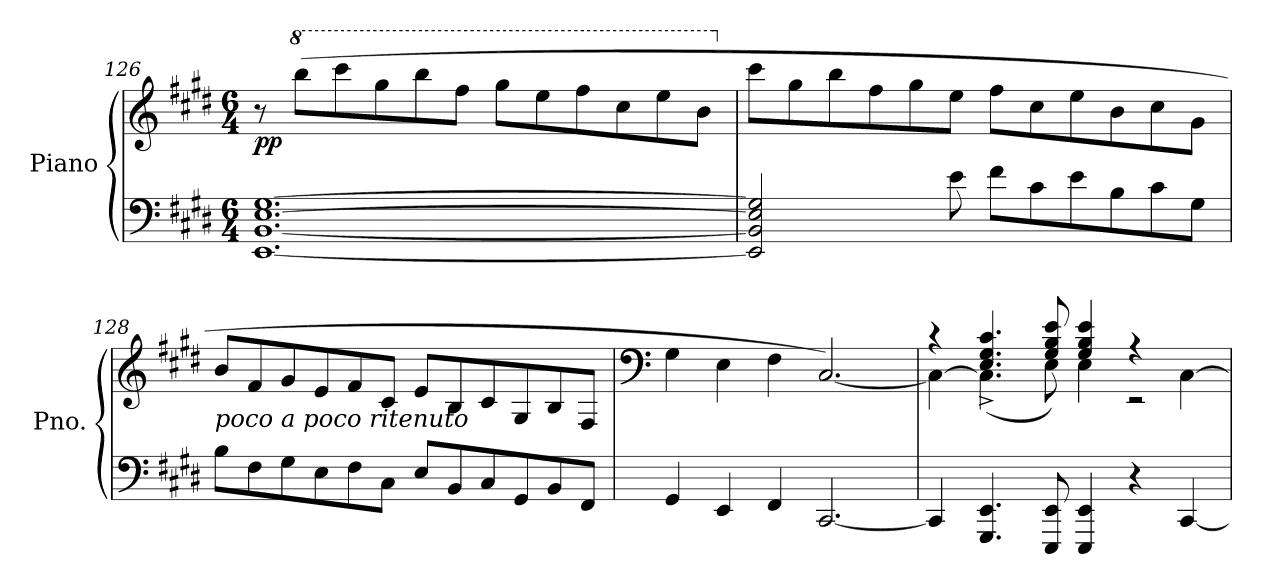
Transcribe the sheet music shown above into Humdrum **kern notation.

**kern	**kern	**dynam
*part1	*part1	*part1
*staff2	*staff1	*staff1/2
*I"Piano	*	*
*I'Pno.	*	*
!!LO:PB:g=z
*clefF4	*clefG2	*
*k[f#c#g#d#]	*k[f#c#g#d#]	*
*M6/4	*M6/4	*
=126	=126	=126
!	!	!LO:DY:b
[1.EE [1.BB [1.E [1.G#	8r	pp
*	*8va	*
.	(>8bbb\L	.
.	8cccc#\	.
.	8ggg#\	.
.	8bbb\	.
.	8fff#\J	.
.	8ggg#\L	.
.	8eee\	.
.	8fff#\	.
.	8ccc#\	.
.	8eee\	.
.	8bb\J	.
=127	=127	=127
*	*X8va	*
2EE/] 2BB/] 2E/] 2G#/]	8ccc#\L	.
.	8gg#\	.
.	8bb\	.
.	8ff#\	.
8ryy	8gg#\	.
8e\	8ee\J	.
8f#\L	8ff#\L	.
8c#\	8cc#\	.
8e\	8ee\	.
8B\	8b\	.
8c#\	8cc#\	.
8G#\J	8g#\J	.
=128	=128	=128
!	!LO:TX:b:i:t=poco a poco ritenuto	!
8B\L	8b/L	.
8F#\	8f#/	.
8G#\	8g#/	.
8E\	8e/	.
8F#\	8f#/	.
8C#\J	8c#/J	.
8E/L	8e/L	.
8BB/	8B/	.
8C#/	8c#/	.
8GG#/	8G#/	.
8BB/	8B/	.
8FF#/J	8F#/J	.
!!LO:LB:g=z
=129	=129	=129
*	*clefF4	*
4GG#/	4G#\	.
4EE/	4E\	.
4FF#/	4F#\	.
[2.CC#/	[2.C#/)	.
=130	=130	=130
*	*^	*
4CC#/]	4C#\_	4rc	.
4.GGG#/ 4.EE/	4.C#\]	(>4.E/^ 4.G#/^ 4.c#/^	.
8EEE/ 8EE/	8E\	8G#/ 8B/ 8e/)	.
4EEE/ 4EE/	4E\	4G#/ 4B/ 4e/	.
4r	4r	2r	.
[4CC#/	[4C#\	.	.
*	*v	*v	*
=	=	=
*-	*-	*-
